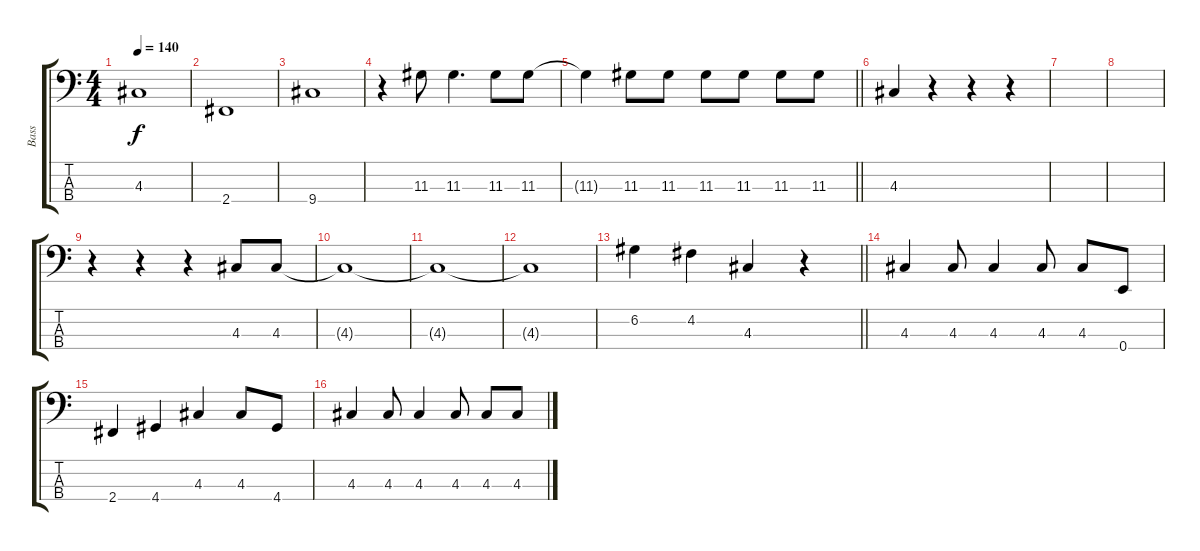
\track ("Bass" "Bass") {instrument electricbasspick}
\staff {score tabs}
\tuning (G2 D2 A1 E1) {hide}
\ts (4 4)
\tempo 140
\clef f4
\ks c
4.3.1{dy f} |
2.4.1 |
9.4.1 |
r.4 11.3.8 11.3.4{d} 11.3.8 11.3.8 |
\barLineRight lightlight
11.3{t}.4 11.3.8 11.3.8 11.3.8 11.3.8 11.3.8 11.3.8 |
4.3.4 r.4 r.4 r.4 |
|
|
r.4 r.4 r.4 4.3.8 4.3.8 |
4.3{t}.1 |
4.3{t}.1 |
4.3{t}.1 |
\barLineRight lightlight
6.2.4 4.2.4 4.3.4 r.4 |
4.3.4 4.3.8 4.3.4 4.3.8 4.3.8 0.4.8 |
2.4.4 4.4.4 4.3.4 4.3.8 4.4.8 |
4.3.4 4.3.8 4.3.4 4.3.8 4.3.8 4.3.8
